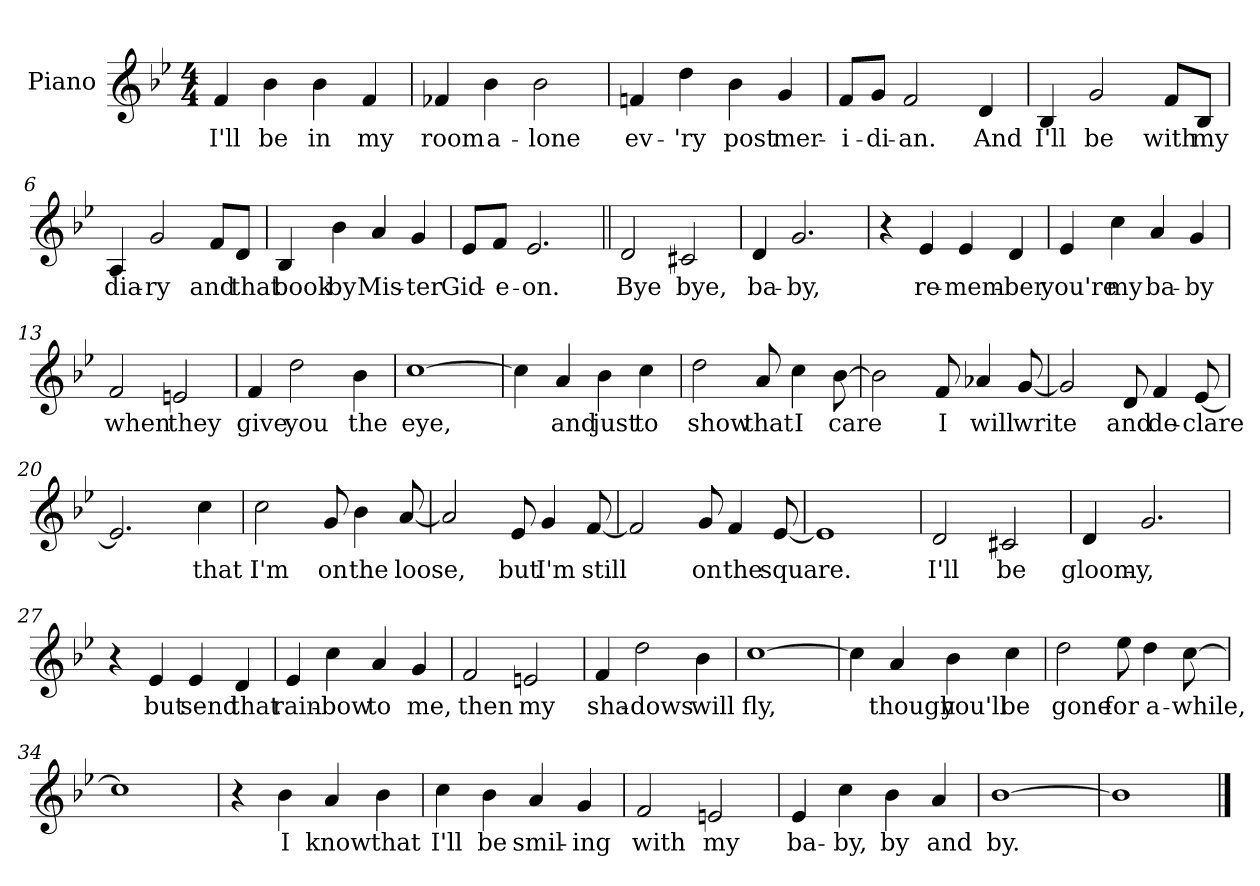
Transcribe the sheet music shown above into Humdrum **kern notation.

**kern	**text
*part1	*part1
*staff1	*staff1
*I"Piano	*
*I'Pno.	*
*clefG2	*
*k[b-e-]	*
*B-:	*
*M4/4	*
=1	=1
4f/	I'll
4b-\	be
4b-\	in
4f/	my
=2	=2
4f-X/	room
4b-\	a-
2b-\	-lone
=3	=3
4fn/	ev-
4dd\	-'ry
4b-\	post
4g/	mer-
=4	=4
8f/L	-i-
8g/J	-di-
2f/	-an.
4d/	And
=5	=5
4B-/	I'll
2g/	be
8f/L	with
8B-/J	my
!!LO:LB:g=z
=6	=6
4A/	dia-
2g/	-ry
8f/L	and
8d/J	that
=7	=7
4B-/	book
4b-\	by
4a/	Mis-
4g/	-ter
=8	=8
8e-/L	Gid-
8f/J	-e-
2.e-/	-on.
=9||	=9||
2d/	Bye
2c#X/	bye,
!!LO:LB:g=z
=10	=10
4d/	ba-
2.g/	-by,
=11	=11
4r	.
4e-/	re-
4e-/	-mem-
4d/	-ber
=12	=12
4e-/	you're
4cc\	my
4a/	ba-
4g/	-by
=13	=13
2f/	when
2en/	they
=14	=14
4f/	give
2dd\	you
4b-\	the
!!LO:LB:g=z
=15	=15
[1cc	eye,
=16	=16
4cc\]	.
4a/	and
4b-\	just
4cc\	to
=17	=17
2dd\	show
8a/	that
4cc\	I
[8b-\	care
=18	=18
2b-\]	.
8f/	I
4a-X/	will
[8g/	write
=19	=19
2g/]	.
8d/	and
4f/	de-
[8e-/	-clare
!!LO:LB:g=z
=20	=20
2.e-/]	.
4cc\	that
=21	=21
2cc\	I'm
8g/	on
4b-\	the
[8a/	loose,
=22	=22
2a/]	.
8e-/	but
4g/	I'm
[8f/	still
=23	=23
2f/]	.
8g/	on
4f/	the
[8e-/	square.
=24	=24
1e-]	.
!!LO:LB:g=z
=25	=25
2d/	I'll
2c#X/	be
=26	=26
4d/	gloom-
2.g/	-y,
=27	=27
4r	.
4e-/	but
4e-/	send
4d/	that
=28	=28
4e-/	rain-
4cc\	-bow
4a/	to
4g/	me,
=29	=29
2f/	then
2en/	my
!!LO:LB:g=z
=30	=30
4f/	sha-
2dd\	-dows
4b-\	will
=31	=31
[1cc	fly,
=32	=32
4cc\]	.
4a/	though
4b-\	you'll
4cc\	be
=33	=33
2dd\	gone
8ee-\	for
4dd\	a-
[8cc\	-while,
=34	=34
1cc]	.
!!LO:LB:g=z
=35	=35
4r	.
4b-\	I
4a/	know
4b-\	that
=36	=36
4cc\	I'll
4b-\	be
4a/	smil-
4g/	-ing
=37	=37
2f/	with
2en/	my
=38	=38
4e-/	ba-
4cc\	-by,
4b-\	by
4a/	and
=39	=39
[1b-	by.
=40	=40
1b-]	.
==	==
*-	*-
